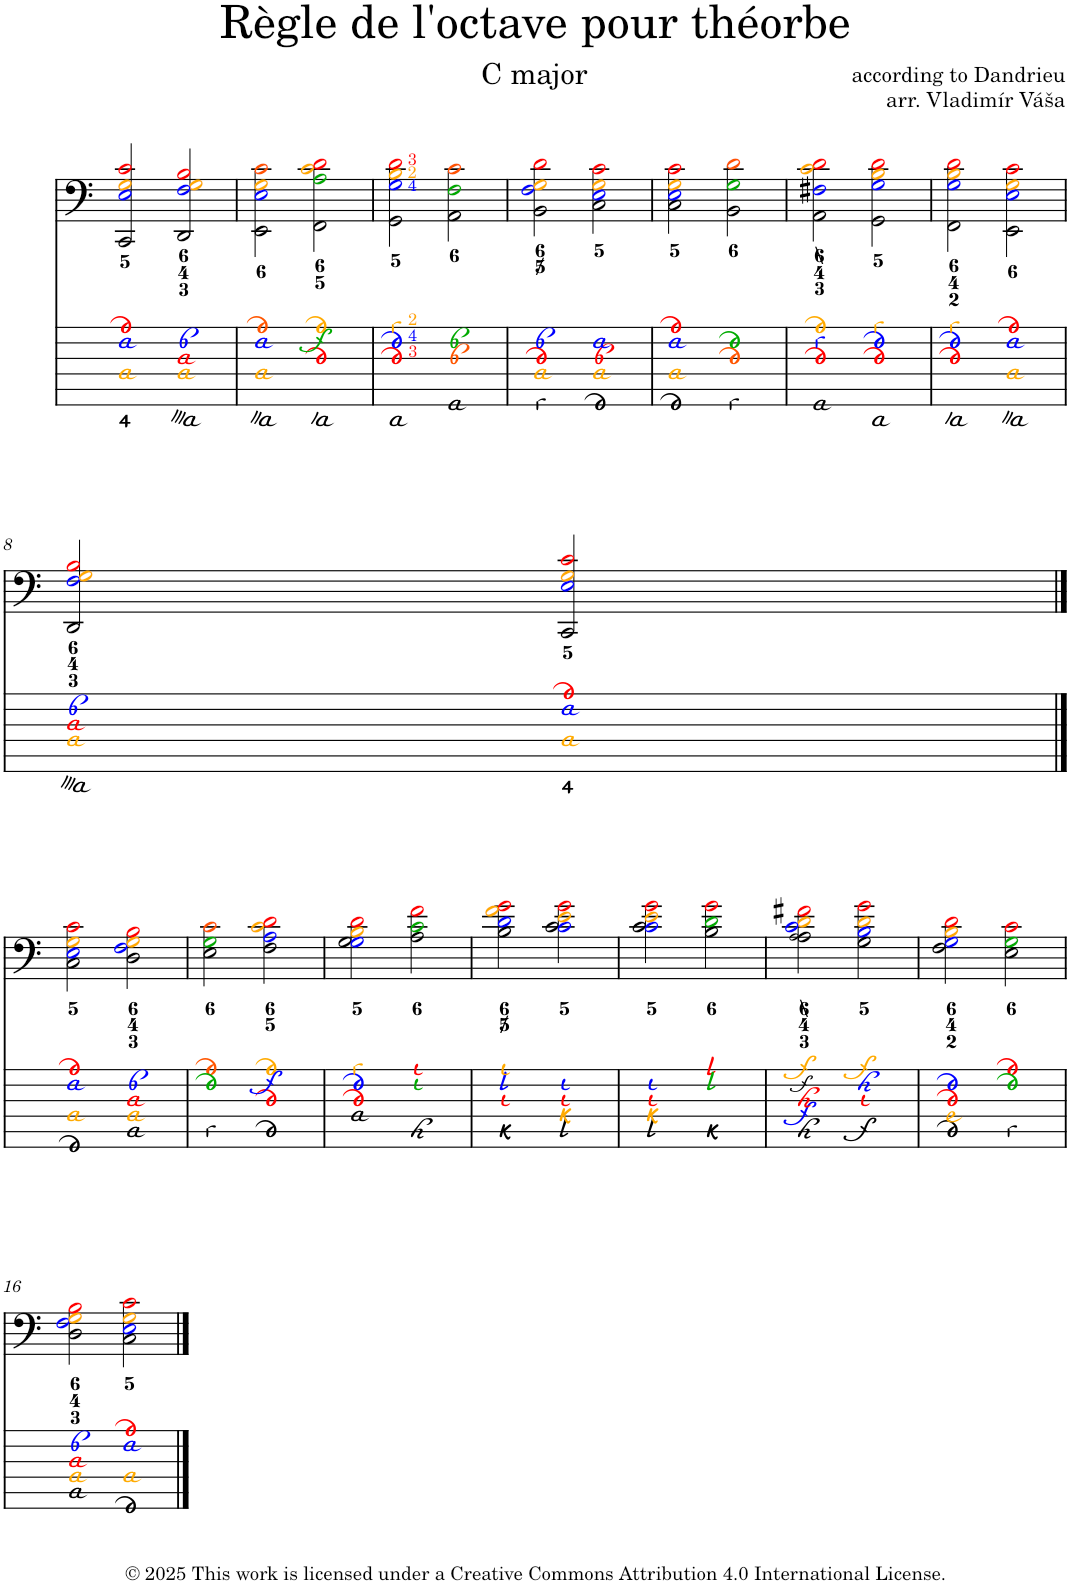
**kern	**kern
*part1	*part1
*staff2	*staff1
*I"Theorba	*
*I'Thb.	*
*stria6	*
*	*clefF4
*k[]	*k[]
=1	=1
2CC 2Gi 2Ej 2cZ	2CC/ 2Ej/ 2Gi/ 2cZ/
2DD 2Gi 2BZ 2Fj	2DD/ 2Fj/ 2Gi/ 2BZ/
=2	=2
2EE 2Gi 2Ej 2cV	2EE\ 2Ej\ 2Gi\ 2cV\
2FF 2dZ 2AN 2ci	2FF\ 2AN\ 2ci\ 2dZ\
=3	=3
2GG>>> 2dZ>>> 2Gj>>> 2Bi>>>	2GG\ 2Gj\ 2Bi\ 2dZ\
2AA 2cV 2FN	2AA\ 2FN\ 2cV\
=4	=4
2BB 2Gi 2dZ 2Fj	2BB\ 2Fj\ 2Gi\ 2dZ\
2C 2Gi 2cZ 2Ej	2C\ 2Ej\ 2Gi\ 2cZ\
=5	=5
2C 2Gi 2Ej 2cZ	2C\ 2Ej\ 2Gi\ 2cZ\
2BB 2dV 2GN	2BB\ 2GN\ 2dV\
=6	=6
2AA 2dZ 2F#Xj 2ci	2AA\ 2F#Xj\ 2ci\ 2dZ\
2GG 2dZ 2Gj 2Bi	2GG\ 2Gj\ 2Bi\ 2dZ\
=7	=7
2FF 2dZ 2Gj 2Bi	2FF\ 2Gj\ 2Bi\ 2dZ\
2EE 2Gi 2Ej 2cZ	2EE\ 2Ej\ 2Gi\ 2cZ\
!!LO:LB:g=z
=8	=8
2DD 2Gi 2BZ 2Fj	2DD/ 2Fj/ 2Gi/ 2BZ/
2CC 2Gi 2Ej 2cZ	2CC/ 2Ej/ 2Gi/ 2cZ/
!!LO:LB:g=z
==9	==9
2C 2Gi 2Ej 2cZ	2C\ 2Ej\ 2Gi\ 2cZ\
2D 2Gi 2BZ 2Fj	2D\ 2Fj\ 2Gi\ 2BZ\
=10	=10
2E 2GN 2cV	2E\ 2GN\ 2cV\
2F 2dZ 2Aj 2ci	2F\ 2Aj\ 2ci\ 2dZ\
=11	=11
2G 2dZ 2Gj 2Bi	2G\ 2Gj\ 2Bi\ 2dZ\
2A 2cN 2fZ	2A\ 2cN\ 2fZ\
=12	=12
2B 2gZ 2dj 2fi	2B\ 2dj\ 2fi\ 2gZ\
2c 2ei 2gZ 2cj	2c\ 2cj\ 2ei\ 2gZ\
=13	=13
2c 2ei 2gZ 2cj	2c\ 2cj\ 2ei\ 2gZ\
2B 2dN 2gZ	2B\ 2dN\ 2gZ\
=14	=14
2A 2cj 2f#XZ 2A! 2di	2A!\ 2A\ 2cj\ 2di\ 2f#XZ\
2G 2gZ 2Bj 2di	2G\ 2Bj\ 2di\ 2gZ\
=15	=15
2F 2Bi 2dZ 2Gj	2F\ 2Gj\ 2Bi\ 2dZ\
2E 2GN 2cZ	2E\ 2GN\ 2cZ\
!!LO:LB:g=z
=16	=16
2D 2Gi 2BZ 2Fj	2D\ 2Fj\ 2Gi\ 2BZ\
2C 2Gi 2Ej 2cZ	2C\ 2Ej\ 2Gi\ 2cZ\
==	==
*-	*-
